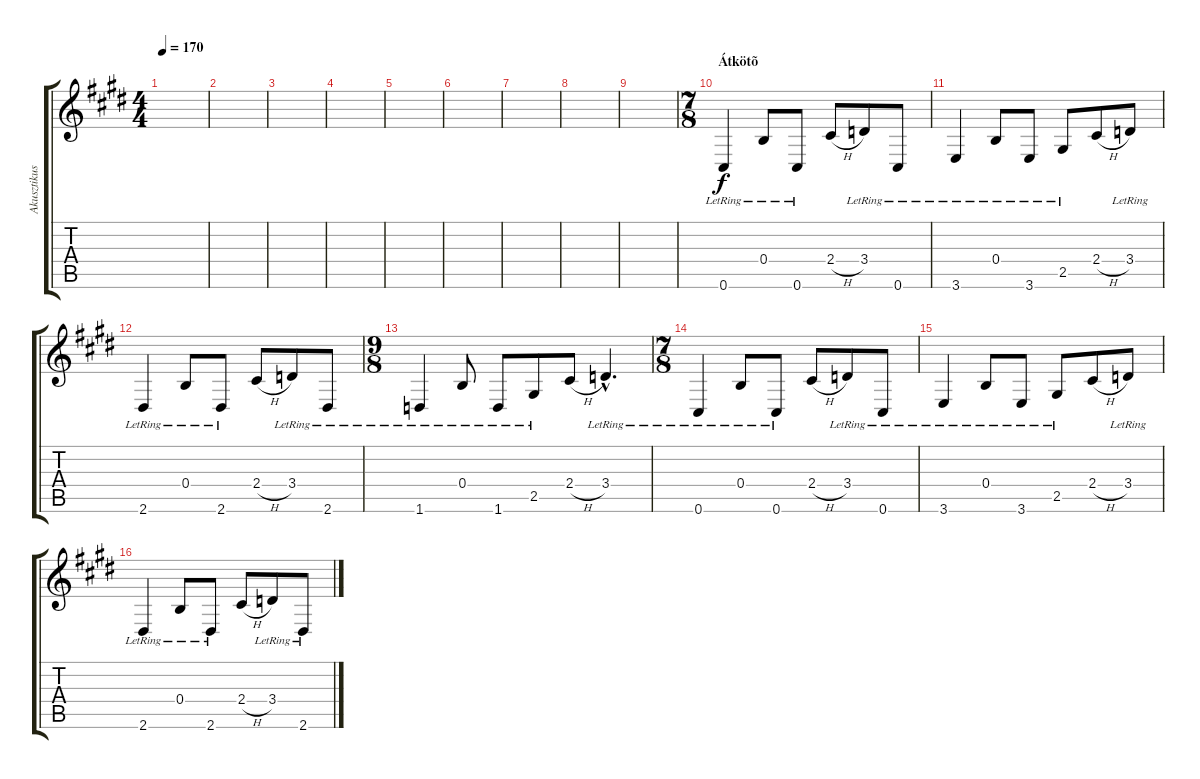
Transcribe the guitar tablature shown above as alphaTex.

\track ("Akusztikus Gitár" "Akusztikus") {instrument acousticguitarsteel}
\staff {score tabs}
\tuning (Db4 Ab3 E3 B2 Gb2 Db2) {hide}
\ts (4 4)
\tempo 170
\clef g2
\ks c#minor
|
|
|
|
|
|
|
|
|
\ts (7 8)
\section ("" "Átkötõ")
0.6{lr}.4 0.4{lr}.8 0.6{lr}.8 2.4{h}.8 3.4{lr}.8 0.6{lr}.8 |
3.6{lr}.4 0.4{lr}.8 3.6{lr}.8 2.5{lr}.8 2.4{h}.8 3.4{lr}.8 |
2.6{lr}.4 0.4{lr}.8 2.6{lr}.8 2.4{h}.8 3.4{lr}.8 2.6{lr}.8 |
\ts (9 8)
1.6{lr}.4 0.4{lr}.8 1.6{lr}.8 2.5{lr}.8 2.4{h}.8 3.4{hac lr}.4{d} |
\ts (7 8)
0.6{lr}.4 0.4{lr}.8 0.6{lr}.8 2.4{h}.8 3.4{lr}.8 0.6{lr}.8 |
3.6{lr}.4 0.4{lr}.8 3.6{lr}.8 2.5{lr}.8 2.4{h}.8 3.4{lr}.8 |
2.6{lr}.4 0.4{lr}.8 2.6{lr}.8 2.4{h}.8 3.4{lr}.8 2.6{lr}.8
